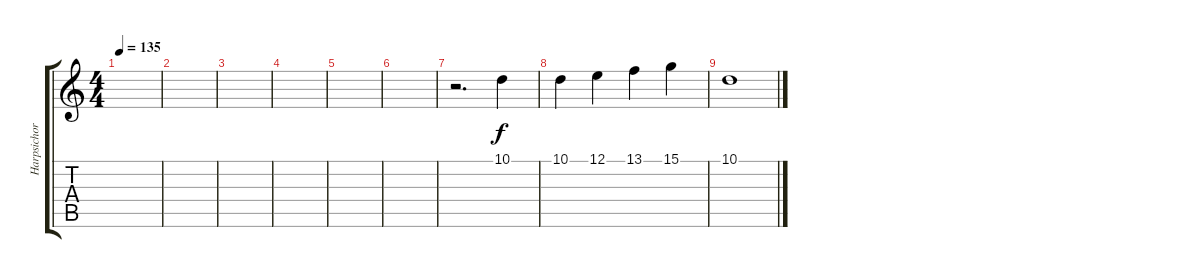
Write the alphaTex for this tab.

\track ("Harpsichord" "Harpsichor") {instrument harpsichord}
\staff {score tabs}
\tuning (E4 B3 G3 D3 A2 E2) {hide}
\ts (4 4)
\tempo 135
\clef g2
\ks c
|
|
|
|
|
|
r.2{d} 10.1.4{volume 13 instrument stringensemble1} |
10.1.4 12.1.4 13.1.4 15.1.4 |
10.1.1
